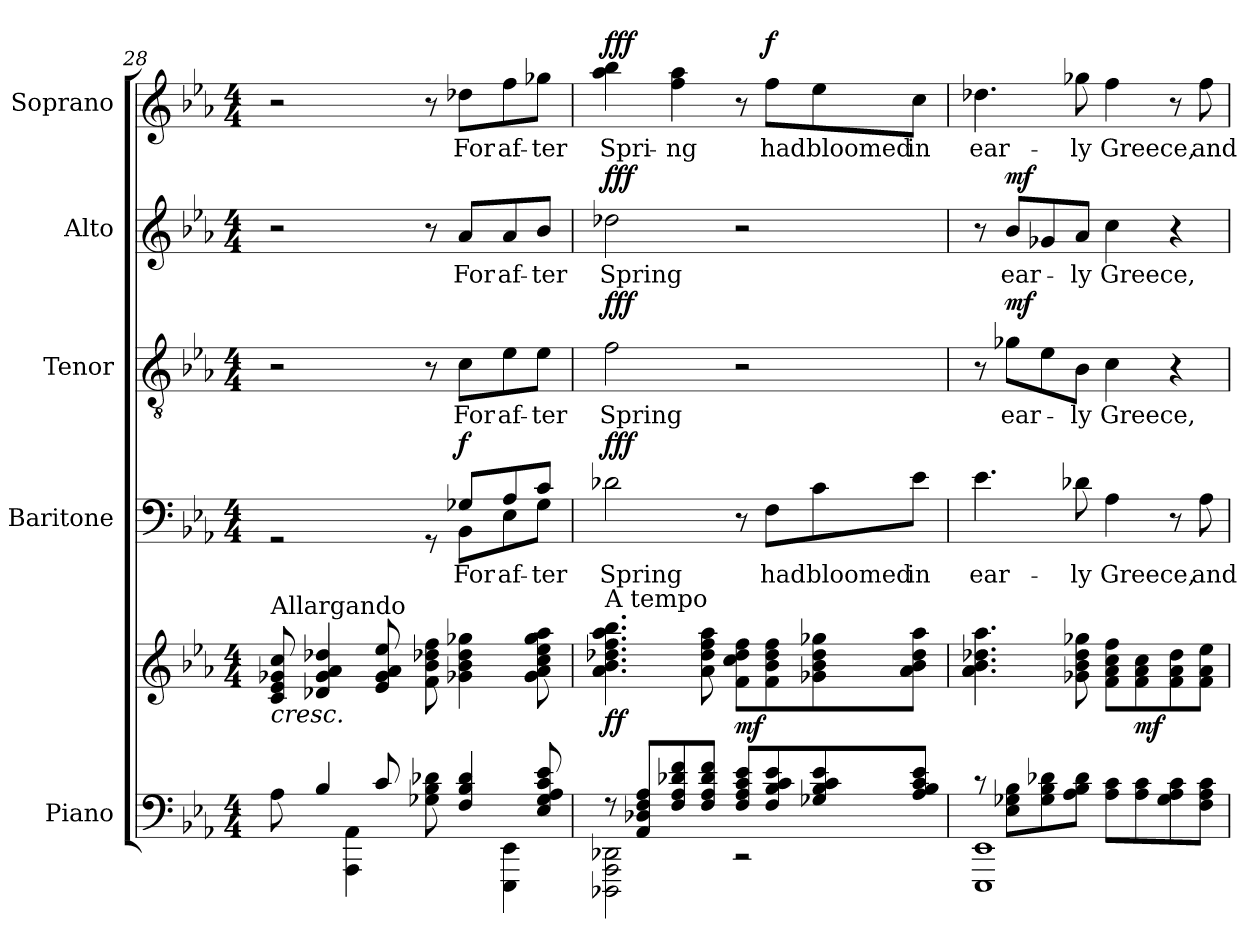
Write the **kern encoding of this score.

**kern	**kern	**dynam	**kern	**text	**dynam	**kern	**text	**dynam	**kern	**text	**dynam	**kern	**text	**dynam
*part5	*part5	*part5	*part4	*part4	*part4	*part3	*part3	*part3	*part2	*part2	*part2	*part1	*part1	*part1
*staff6	*staff5	*staff5/6	*staff4	*staff4	*staff4	*staff3	*staff3	*staff3	*staff2	*staff2	*staff2	*staff1	*staff1	*staff1
*I"Piano	*	*	*I"Baritone	*	*	*I"Tenor	*	*	*I"Alto	*	*	*I"Soprano	*	*
*I'Pno.	*	*	*I'Bar.	*	*	*I'T.	*	*	*I'A.	*	*	*I'S.	*	*
*clefF4	*clefG2	*	*clefF4	*	*	*clefGv2	*	*	*clefG2	*	*	*clefG2	*	*
*k[b-e-a-]	*k[b-e-a-]	*	*k[b-e-a-]	*	*	*k[b-e-a-]	*	*	*k[b-e-a-]	*	*	*k[b-e-a-]	*	*
*M4/4	*M4/4	*	*M4/4	*	*	*M4/4	*	*	*M4/4	*	*	*M4/4	*	*
=28	=28	=28	=28	=28	=28	=28	=28	=28	=28	=28	=28	=28	=28	=28
*^	*	*	*^	*	*	*	*	*	*	*	*	*	*	*
!	!	!	!	!	!	!	!	!	!	!	!	!	!	!LO:TX:t=Allargando	!	!
!	!	!LO:TX:a:t=Allargando	!	!	!	!	!	!	!	!	!	!	!	!	!	!
!	!	!LO:TX:b:i:t=cresc.	!	!	!	!	!	!	!	!	!	!	!	!	!	!
*	*	*	*	*	*	*	*	*	*	*	*	*	*	*^	*	*
8A-\	4ryy	8c/ 8e-/ 8g-X/ 8cc/	.	2rGG	8ryy	.	.	2r	.	.	2r	.	.	2r	8ryy	.	.
*	*	*	*	*v	*v	*	*	*	*	*	*	*	*	*	*	*	*
*	*	*	*	*	*	*	*	*	*	*	*	*	*MM58	*	*	*
*	*	*	*	*^	*	*	*	*	*	*	*	*	*	*	*	*
*	*	*	*	*v	*v	*	*	*	*	*	*	*	*	*	*	*	*
4B-/	.	4d-X/ 4g-/ 4a-/ 4dd-X/	.	.	.	.	.	.	.	.	.	.	.	2..ryy	.	.
.	4AAA-\ 4AA-\	.	.	.	.	.	.	.	.	.	.	.	.	.	.	.
8c/	.	8e-/ 8g-/ 8a-/ 8ee-/	.	.	.	.	.	.	.	.	.	.	.	.	.	.
*	*	*	*	*	*	*	*	*	*	*	*	*	*MM56	*	*	*
8G-X\ 8B-\ 8d-X\	4ryy	8f\ 8b-\ 8dd-X\ 8ff\	.	8rGG	.	.	8r	.	.	8r	.	.	8r	.	.	.
*	*	*	*	*	*	*	*	*	*	*	*	*	*MM52	*	*	*
!	!	!	!	!	!LO:LY:b	!LO:DY:b	!	!LO:LY:b	!	!	!LO:LY:b	!	!	!	!LO:LY:b	!
*	*	*	*	*^	*	*	*	*	*	*	*	*	*	*	*	*
4F/ 4B-/ 4d-/	.	4g-X\ 4b-\ 4dd-\ 4gg-X\	.	8BB-\L	8G-X/L	For	f	8c\L	For	.	8a-/L	For	.	8dd-X\L	.	For	.
!	!	!	!	!	!	!LO:LY:b	!	!	!LO:LY:b	!	!	!LO:LY:b	!	!	!	!LO:LY:b	!
.	4EEE-\ 4EE-\	.	.	8E-\	8A-/	af-	.	8e-\	af-	.	8a-/	af-	.	8ff\	.	af-	.
!	!	!	!	!	!	!LO:LY:b	!	!	!LO:LY:b	!	!	!LO:LY:b	!	!	!	!LO:LY:b	!
8E-/ 8G-/ 8A-/ 8c/ 8e-/	.	8g-\ 8a-\ 8cc\ 8ee-\ 8gg-\ 8aa-\	.	8G-\J	8c/J	-ter	.	8e-\J	-ter	.	8b-/J	-ter	.	8gg-X\J	.	-ter	.
=29	=29	=29	=29	=29	=29	=29	=29	=29	=29	=29	=29	=29	=29	=29	=29	=29	=29
!	!	!	!	!	!	!	!	!	!	!	!	!	!	!LO:TX:t=A tempo	!	!	!
!	!	!LO:TX:a:t=A tempo	!	!	!	!	!	!	!	!	!	!	!	!	!	!	!
!	!	!	!LO:DY:b	!	!	!LO:LY:b	!LO:DY:b	!	!LO:LY:b	!LO:DY:b	!	!LO:LY:b	!LO:DY:b	!	!	!LO:LY:b	!LO:DY:b
*	*	*	*	*v	*v	*	*	*	*	*	*	*	*	*v	*v	*	*
8r	2DDD-X\ 2AAA-\ 2DD-X\	4.a-\ 4.b-\ 4.dd-X\ 4.ff\ 4.aa-\ 4.bb-\	ff	2d-X\	Spring	fff	2f\	Spring	fff	2dd-X\	Spring	fff	4aa-\ 4bb-\	Spri-	fff
8AA-/ 8D-X/ 8F/ 8A-/L	.	.	.	.	.	.	.	.	.	.	.	.	.	.	.
!	!	!	!	!	!	!	!	!	!	!	!	!	!	!LO:LY:b	!
8F/ 8A-/ 8d-X/ 8f/	.	.	.	.	.	.	.	.	.	.	.	.	4ff\ 4aa-\	-ng	.
8F/ 8A-/ 8d-/ 8f/J	.	8a-\ 8dd-\ 8ff\ 8aa-\	.	.	.	.	.	.	.	.	.	.	.	.	.
!	!	!	!LO:DY:b	!	!	!	!	!	!	!	!	!	!	!	!
8F/ 8A-/ 8c/ 8e-/L	2r	8f\ 8cc\ 8dd-\ 8ff\L	mf	8r	.	.	2r	.	.	2r	.	.	8r	.	.
*	*	*	*	*	*	*	*	*	*	*	*	*	*MM60	*	*
!	!	!	!	!	!LO:LY:b	!	!	!	!	!	!	!	!	!LO:LY:b	!LO:DY:b
8F/ 8B-/ 8c/ 8e-/	.	8f\ 8b-\ 8dd-\ 8ff\	.	8F\L	had	.	.	.	.	.	.	.	8ff\L	had	f
!	!	!	!	!	!LO:LY:b	!	!	!	!	!	!	!	!	!LO:LY:b	!
8G-X/ 8B-/ 8c/ 8e-/	.	8g-X\ 8b-\ 8dd-\ 8gg-X\	.	8c\	bloomed	.	.	.	.	.	.	.	8ee-\	bloomed	.
!	!	!	!	!	!LO:LY:b	!	!	!	!	!	!	!	!	!LO:LY:b	!
8A-/ 8B-/ 8c/ 8e-/J	.	8a-\ 8b-\ 8dd-\ 8aa-\J	.	8e-\J	in	.	.	.	.	.	.	.	8cc\J	in	.
=30	=30	=30	=30	=30	=30	=30	=30	=30	=30	=30	=30	=30	=30	=30	=30
!	!	!	!	!	!LO:LY:b	!	!	!	!	!	!	!	!	!LO:LY:b	!
1EEE- 1EE-	8rc	4.a-\ 4.b-\ 4.dd-X\ 4.aa-\	.	4.e-\	ear-	.	8r	.	.	8r	.	.	4.dd-X\	ear-	.
!	!	!	!	!	!	!	!	!LO:LY:b	!LO:DY:b	!	!LO:LY:b	!LO:DY:b	!	!	!
.	8E-\ 8G-X\ 8B-\L	.	.	.	.	.	8g-X\L	ear-	mf	8b-/L	ear-	mf	.	.	.
.	8G-\ 8B-\ 8d-X\	.	.	.	.	.	8e-\	.	.	8g-X/	.	.	.	.	.
!	!	!	!	!	!LO:LY:b	!	!	!LO:LY:b	!	!	!LO:LY:b	!	!	!LO:LY:b	!
.	8A-\ 8B-\ 8d-\J	8g-X\ 8b-\ 8dd-\ 8gg-X\	.	8d-X\	-ly	.	8B-\J	-ly	.	8a-/J	-ly	.	8gg-X\	-ly	.
!	!	!	!	!	!LO:LY:b	!	!	!LO:LY:b	!	!	!LO:LY:b	!	!	!LO:LY:b	!
.	8A-\ 8c\L	8f\ 8a-\ 8cc\ 8ff\L	.	4A-\	Greece,	.	4c\	Greece,	.	4cc\	Greece,	.	4ff\	Greece,	.
!	!	!	!LO:DY:b	!	!	!	!	!	!	!	!	!	!	!	!
.	8A-\ 8c\	8f\ 8a-\ 8cc\	mf	.	.	.	.	.	.	.	.	.	.	.	.
.	8G-\ 8A-\ 8c\	8f\ 8a-\ 8dd-\	.	8r	.	.	4r	.	.	4r	.	.	8r	.	.
!	!	!	!	!	!LO:LY:b	!	!	!	!	!	!	!	!	!LO:LY:b	!
.	8F\ 8A-\ 8c\J	8f\ 8a-\ 8ee-\J	.	8A-\	and	.	.	.	.	.	.	.	8ff\	and	.
*v	*v	*	*	*	*	*	*	*	*	*	*	*	*	*	*
=	=	=	=	=	=	=	=	=	=	=	=	=	=	=
*-	*-	*-	*-	*-	*-	*-	*-	*-	*-	*-	*-	*-	*-	*-
